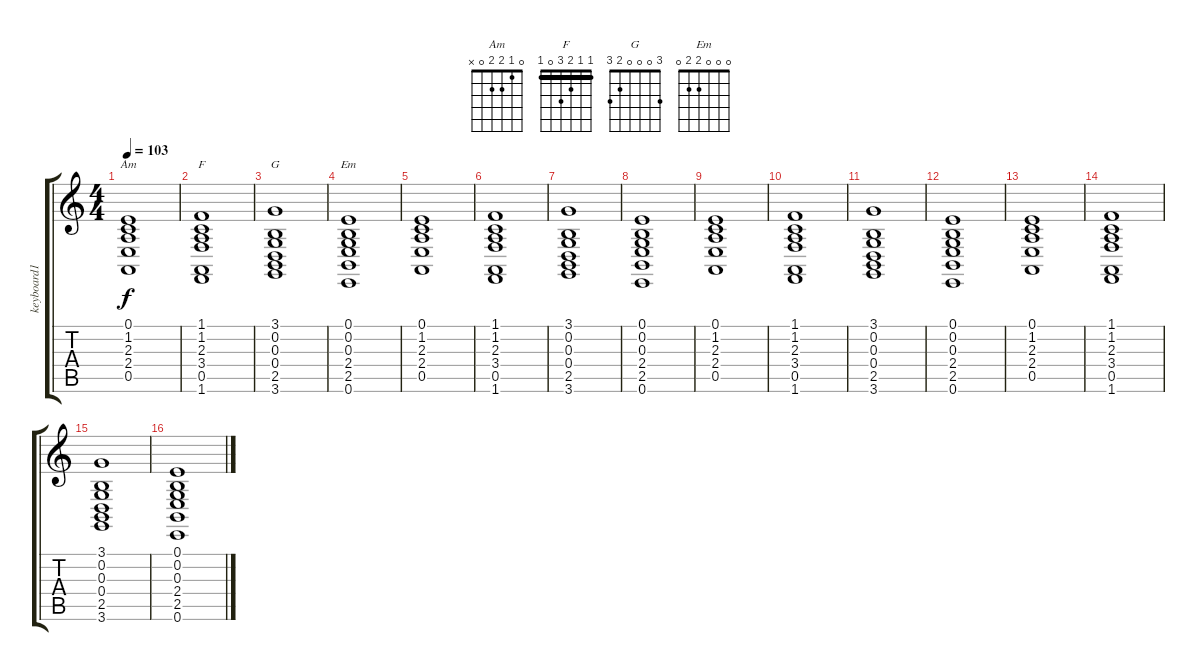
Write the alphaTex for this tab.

\track ("keyboard1" "keyboard1") {instrument pad2warm}
\staff {score tabs}
\tuning (E4 B3 G3 D3 A2 E2) {hide}
\chord ("Am" 0 1 2 2 0 x)
\chord ("F" 1 1 2 3 0 1) {barre 1}
\chord ("G" 3 0 0 0 2 3)
\chord ("Em" 0 0 0 2 2 0)
\ts (4 4)
\tempo 103
\clef g2
\ks c
(0.1 1.2 2.3 2.4 0.5).1{ch "Am" dy f} |
(1.1 1.2 2.3 3.4 0.5 1.6).1{ch "F"} |
(3.1 0.2 0.3 0.4 2.5 3.6).1{ch "G"} |
(0.1 0.2 0.3 2.4 2.5 0.6).1{ch "Em"} |
(0.1 1.2 2.3 2.4 0.5).1 |
(1.1 1.2 2.3 3.4 0.5 1.6).1 |
(3.1 0.2 0.3 0.4 2.5 3.6).1 |
(0.1 0.2 0.3 2.4 2.5 0.6).1 |
(0.1 1.2 2.3 2.4 0.5).1 |
(1.1 1.2 2.3 3.4 0.5 1.6).1 |
(3.1 0.2 0.3 0.4 2.5 3.6).1 |
(0.1 0.2 0.3 2.4 2.5 0.6).1 |
(0.1 1.2 2.3 2.4 0.5).1 |
(1.1 1.2 2.3 3.4 0.5 1.6).1 |
(3.1 0.2 0.3 0.4 2.5 3.6).1 |
(0.1 0.2 0.3 2.4 2.5 0.6).1
